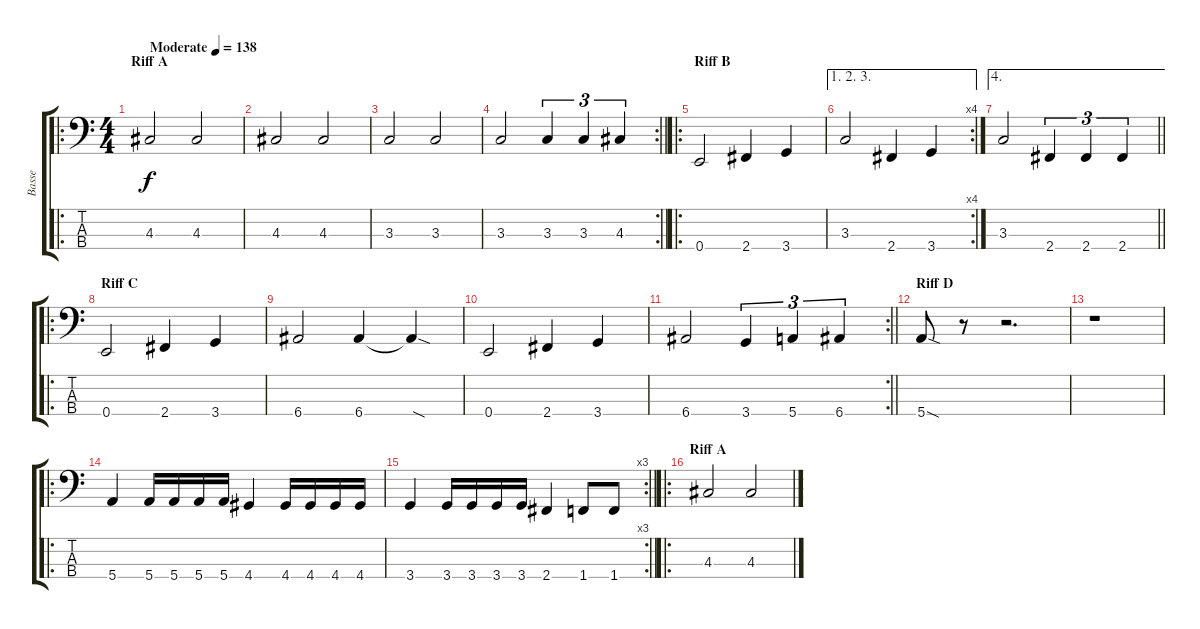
\track ("Basse" "Basse") {instrument electricbassfinger}
\staff {score tabs}
\tuning (G2 D2 A1 E1) {hide}
\ro
\ts (4 4)
\section ("" "Riff A")
\tempo (138 "Moderate")
\clef f4
\ks c
4.3.2{dy f instrument electricbassfinger} 4.3.2 |
4.3.2 4.3.2 |
3.3.2 3.3.2 |
\rc 2
\barLineRight lightlight
3.3.2 3.3.4{tu (3 2)} 3.3.4{tu (3 2)} 4.3.4{tu (3 2)} |
\ro
\section ("" "Riff B")
0.4.2 2.4.4 3.4.4 |
\ae (1 2 3)
\rc 4
3.3.2 2.4.4 3.4.4 |
\ae 4
\barLineRight lightlight
3.3.2 2.4.4{tu (3 2)} 2.4.4{tu (3 2)} 2.4.4{tu (3 2)} |
\ro
\section ("" "Riff C")
0.4.2 2.4.4 3.4.4 |
6.4.2 6.4.4 6.4{sod t}.4 |
0.4.2 2.4.4 3.4.4 |
\rc 2
\barLineRight lightlight
6.4.2 3.4.4{tu (3 2)} 5.4.4{tu (3 2)} 6.4.4{tu (3 2)} |
\section ("" "Riff D")
5.4{sod}.8 r.8 r.2{d} |
r.1 |
\ro
5.4.4 5.4.16 5.4.16 5.4.16 5.4.16 4.4.4 4.4.16 4.4.16 4.4.16 4.4.16 |
\rc 3
\barLineRight lightlight
3.4.4 3.4.16 3.4.16 3.4.16 3.4.16 2.4.4 1.4.8 1.4.8 |
\ro
\section ("" "Riff A")
4.3.2 4.3.2
